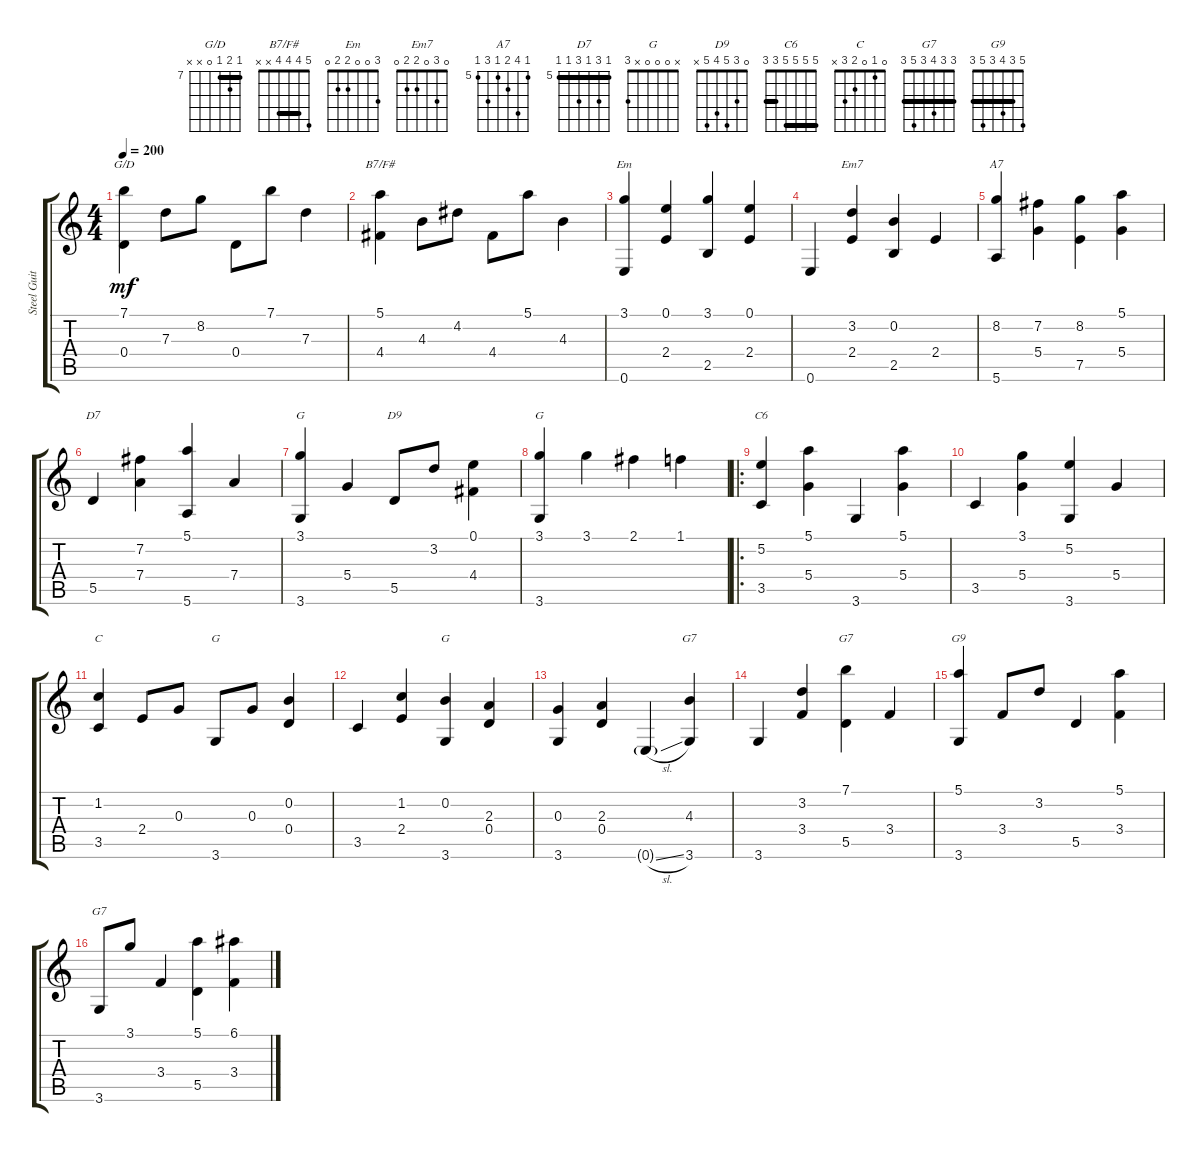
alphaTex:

\track ("Steel Guitar" "Steel Guit") {instrument acousticguitarsteel}
\staff {score tabs}
\tuning (E4 B3 G3 D3 A2 E2) {hide}
\chord ("G/D" 7 8 7 0 x x) {firstfret 7 barre 7}
\chord ("B7/F#" 5 4 4 4 x x) {barre 4}
\chord ("Em" 3 0 0 2 2 0)
\chord ("Em7" 0 3 0 2 2 0)
\chord ("A7" 5 8 6 5 7 5) {firstfret 5}
\chord ("D7" 5 7 5 7 5 5) {firstfret 5 barre 5}
\chord ("G" 3 x 4 5 5 3) {barre 3}
\chord ("D9" 0 3 5 4 5 x)
\chord ("G" 3 3 4 5 5 3)
\chord ("C6" 5 5 5 5 3 3) {barre (3 5)}
\chord ("C" 0 1 0 2 3 x)
\chord ("G" x 0 0 0 2 3)
\chord ("G" x 0 0 0 x 3)
\chord ("G7" 3 3 4 3 5 3) {firstfret 3 barre 3}
\chord ("G7" 7 3 4 3 5 3) {firstfret 3 barre 3}
\chord ("G9" 5 3 4 3 5 3) {barre 3}
\chord ("G7" 3 3 4 3 5 3) {barre 3}
\ts (4 4)
\tempo 200
\clef g2
\ks c
(7.1 0.4).4{ch "G/D" dy mf} 7.3.8 8.2.8 0.4.8 7.1.8 7.3.4 |
(5.1 4.4).4{ch "B7/F#"} 4.3.8 4.2.8 4.4.8 5.1.8 4.3.4 |
(3.1 0.6).4{ch "Em"} (0.1 2.4).4 (3.1 2.5).4 (0.1 2.4).4 |
0.6.4 (3.2 2.4).4{ch "Em7"} (0.2 2.5).4 2.4.4 |
(8.2 5.6).4{ch "A7"} (7.2 5.4).4 (8.2 7.5).4 (5.1 5.4).4 |
5.5.4{ch "D7"} (7.2 7.4).4 (5.1 5.6).4 7.4.4 |
(3.1 3.6).4{ch "G"} 5.4.4 5.5.8{ch "D9"} 3.2.8 (0.1 4.4).4 |
(3.1 3.6).4{ch "G"} 3.1.4 2.1.4 1.1.4 |
\ro
(5.2 3.5).4{ch "C6"} (5.1 5.4).4 3.6.4 (5.1 5.4).4 |
3.5.4 (3.1 5.4).4 (5.2 3.6).4 5.4.4 |
(1.2 3.5).4{ch "C"} 2.4.8 0.3.8 3.6.8{ch "G"} 0.3.8 (0.2 0.4).4 |
3.5.4 (1.2 2.4).4 (0.2 3.6).4{ch "G"} (2.3 0.4).4 |
(0.3 3.6).4 (2.3 0.4).4 0.6{sl g}.4 (4.3 3.6).4{ch "G7"} |
3.6.4 (3.2 3.4).4 (7.1 5.5).4{ch "G7"} 3.4.4 |
(5.1 3.6).4{ch "G9"} 3.4.8 3.2.8 5.5.4 (5.1 3.4).4 |
3.6.8{ch "G7"} 3.1.8 3.4.4 (5.1 5.5).4 (6.1 3.4).4
